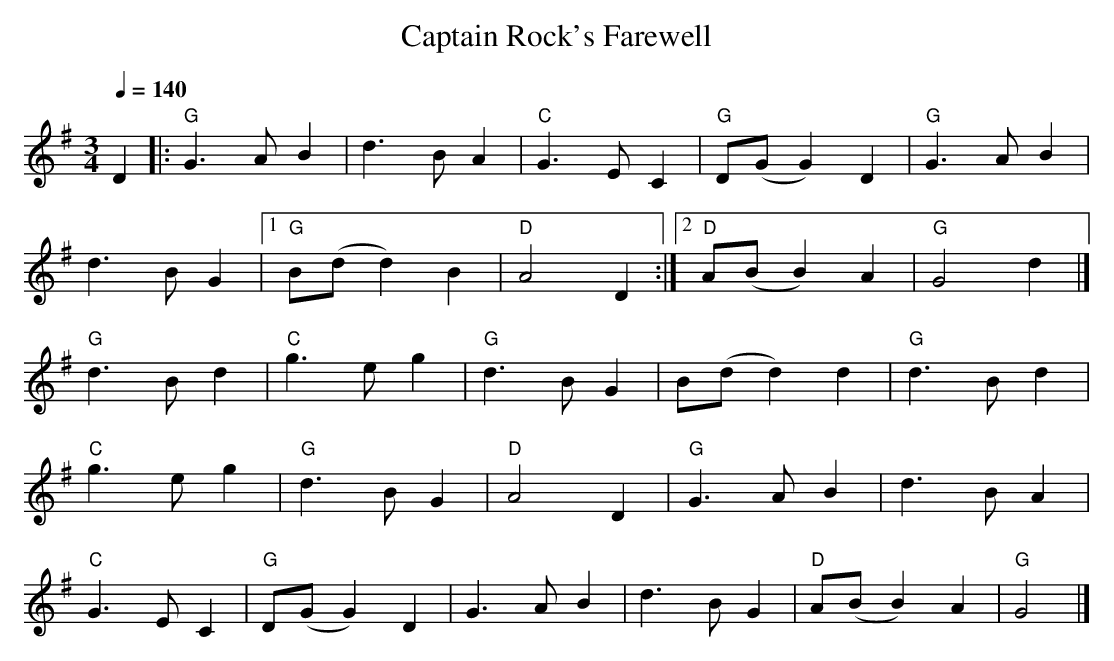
X:1
T: Captain Rock's Farewell
M: 3/4
L: 1/4
Q: 140
K: Gmaj
D |: "G" G>AB | d>BA | "C" G>EC | "G" D/(G/G) D | "G" G>AB |
d>BG | [1 "G" B/(d/d)B | "D" A2 D :| [2 "D" A/(B/B) A | "G" G2 d |]
"G" d>Bd | "C" g>eg | "G" d>BG | B/(d/d) d | "G" d>Bd |
"C" g>eg | "G" d>BG | "D" A2 D | "G" G>AB | d>BA |
"C" G>EC | "G" D/(G/G)D | G>AB | d>BG | "D" A/(B/B) A | "G" G2 |]
